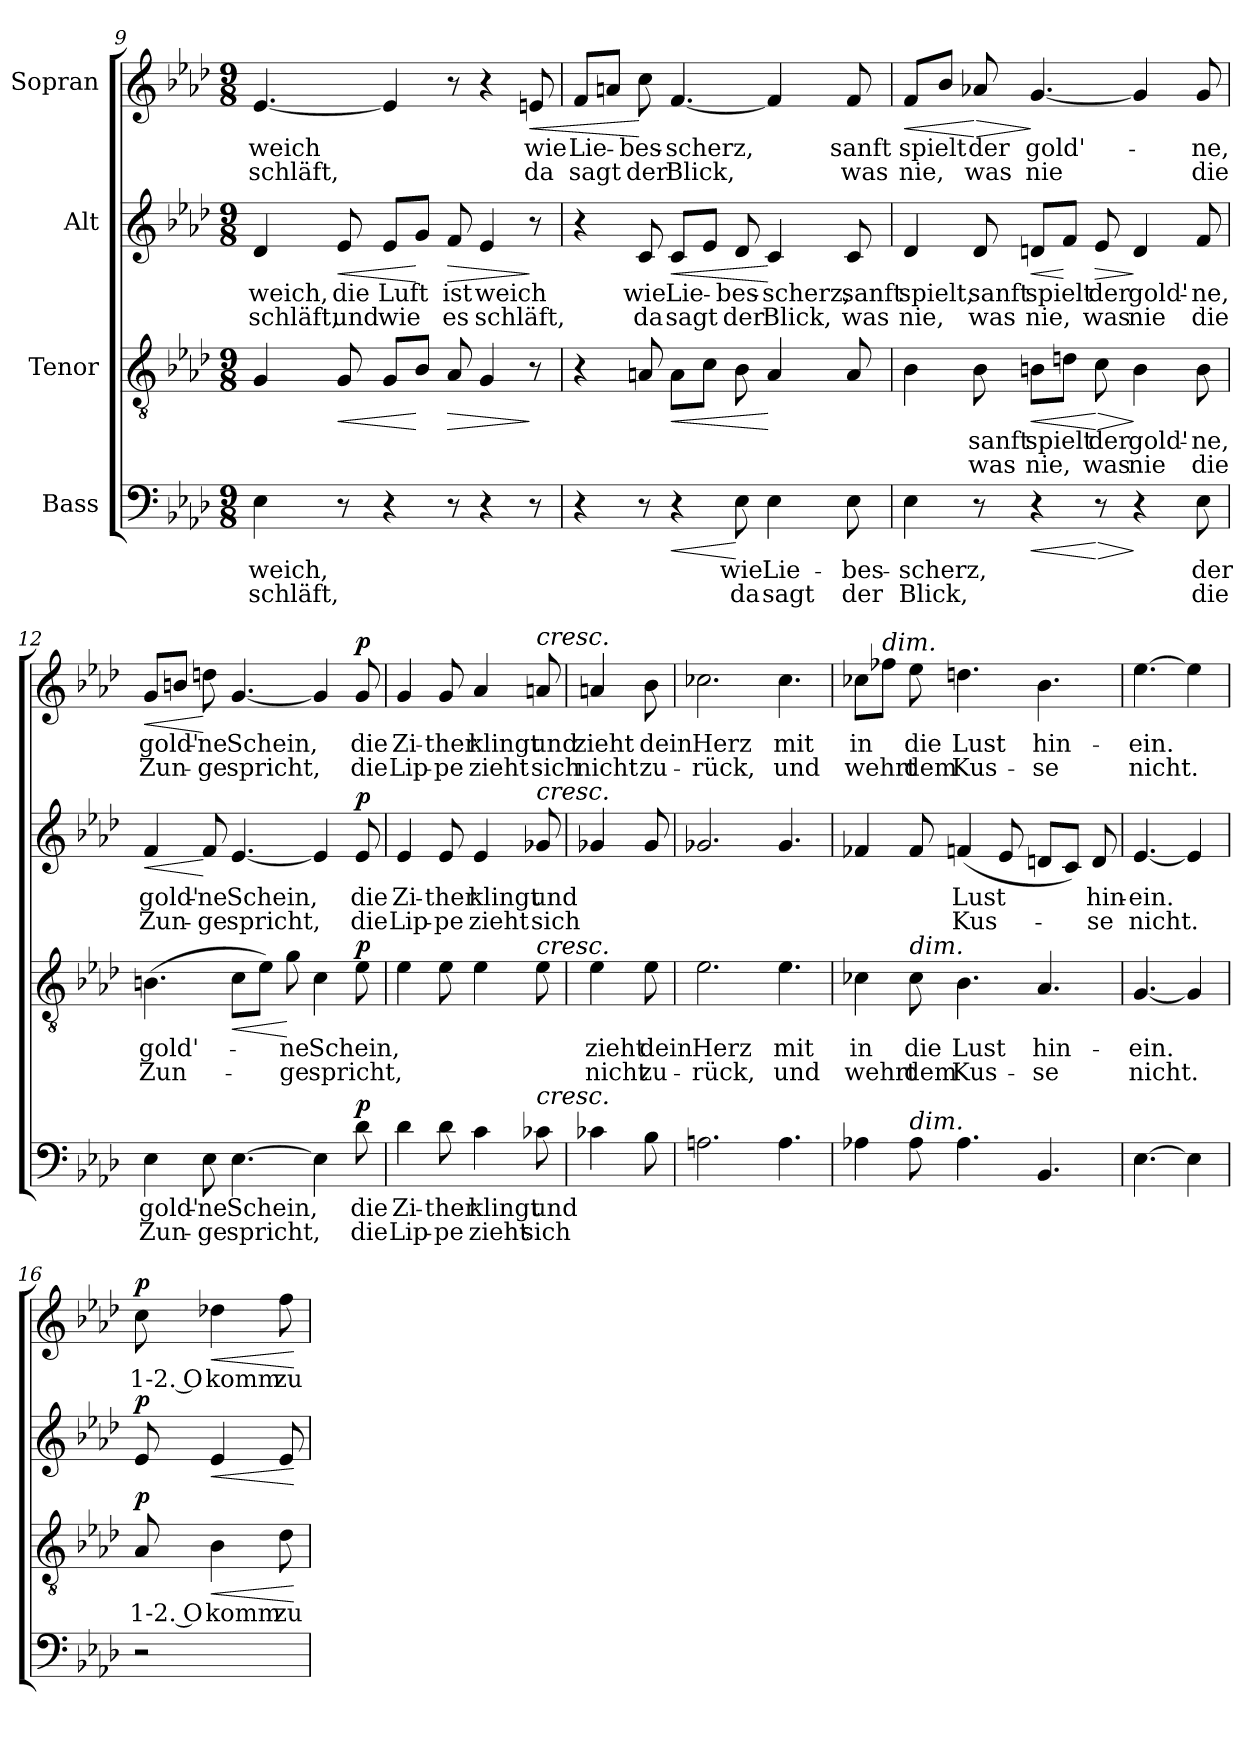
**kern	**text	**text	**dynam	**kern	**text	**text	**dynam	**kern	**text	**text	**dynam	**kern	**text	**text	**dynam
*part4	*part4	*part4	*part4	*part3	*part3	*part3	*part3	*part2	*part2	*part2	*part2	*part1	*part1	*part1	*part1
*staff4	*staff4	*staff4	*staff4	*staff3	*staff3	*staff3	*staff3	*staff2	*staff2	*staff2	*staff2	*staff1	*staff1	*staff1	*staff1
*I"Bass	*	*	*	*I"Tenor	*	*	*	*I"Alt	*	*	*	*I"Sopran	*	*	*
*clefF4	*	*	*	*clefGv2	*	*	*	*clefG2	*	*	*	*clefG2	*	*	*
*k[b-e-a-d-]	*	*	*	*k[b-e-a-d-]	*	*	*	*k[b-e-a-d-]	*	*	*	*k[b-e-a-d-]	*	*	*
*M9/8	*	*	*	*M9/8	*	*	*	*M9/8	*	*	*	*M9/8	*	*	*
=9	=9	=9	=9	=9	=9	=9	=9	=9	=9	=9	=9	=9	=9	=9	=9
!	!LO:LY:b	!LO:LY:b	!	!	!	!	!	!	!LO:LY:b	!LO:LY:b	!	!	!LO:LY:b	!LO:LY:b	!
4E-\	weich,	schläft,	.	4G/	.	.	.	4d-/	weich,	schläft,	.	[4.e-/	weich	schläft,	.
!	!	!	!	!	!	!	!LO:HP:b	!	!LO:LY:b	!LO:LY:b	!LO:HP:b	!	!	!	!
8r	.	.	.	8G/	.	.	<	8e-/	die	und	<	.	.	.	.
!	!	!	!	!	!	!	!	!	!LO:LY:b	!LO:LY:b	!	!	!	!	!
4r	.	.	.	8G/L	.	.	.	8e-/L	Luft	wie	.	4e-/]	.	.	.
.	.	.	.	8B-/J	.	.	[	8g/J	.	.	[	.	.	.	.
!	!	!	!	!	!	!	!LO:HP:b	!	!LO:LY:b	!LO:LY:b	!LO:HP:b	!	!	!	!
8r	.	.	.	8A-/	.	.	>	8f/	ist	es	>	8r	.	.	.
!	!	!	!	!	!	!	!	!	!LO:LY:b	!LO:LY:b	!	!	!	!	!
4r	.	.	.	4G/	.	.	.	4e-/	weich	schläft,	.	4r	.	.	.
!	!	!	!	!	!	!	!	!	!	!	!	!	!LO:LY:b	!LO:LY:b	!LO:HP:b
8r	.	.	.	8r	.	.	]	8r	.	.	]	8en/	wie	da	<
=10	=10	=10	=10	=10	=10	=10	=10	=10	=10	=10	=10	=10	=10	=10	=10
!	!	!	!	!	!	!	!	!	!	!	!	!	!LO:LY:b	!LO:LY:b	!
4r	.	.	.	4r	.	.	.	4r	.	.	.	8f/L	Lie-	sagt	.
.	.	.	.	.	.	.	.	.	.	.	.	8an/J	.	.	.
!	!	!	!	!	!	!	!	!	!LO:LY:b	!LO:LY:b	!	!	!LO:LY:b	!LO:LY:b	!
8r	.	.	.	8An/	.	.	.	8c/	wie	da	.	8cc\	-bes-	der	[
!	!	!	!LO:HP:b	!	!	!	!LO:HP:b	!	!LO:LY:b	!LO:LY:b	!LO:HP:b	!	!LO:LY:b	!LO:LY:b	!
4r	.	.	<	8A\L	.	.	<	8c/L	Lie-	sagt	<	[4.f/	-scherz,	Blick,	.
.	.	.	.	8c\J	.	.	.	8e-/J	.	.	.	.	.	.	.
!	!LO:LY:b	!LO:LY:b	!	!	!	!	!	!	!LO:LY:b	!LO:LY:b	!	!	!	!	!
8E-\	wie	da	[	8B-\	.	.	.	8d-/	-bes-	der	.	.	.	.	.
!	!LO:LY:b	!LO:LY:b	!	!	!	!	!	!	!LO:LY:b	!LO:LY:b	!	!	!	!	!
4E-\	Lie-	sagt	.	4A/	.	.	[	4c/	-scherz,	Blick,	[	4f/]	.	.	.
!	!LO:LY:b	!LO:LY:b	!	!	!	!	!	!	!LO:LY:b	!LO:LY:b	!	!	!LO:LY:b	!LO:LY:b	!
8E-\	-bes-	der	.	8A/	.	.	.	8c/	sanft	was	.	8f/	sanft	was	.
!!LO:LB:g=z
=11	=11	=11	=11	=11	=11	=11	=11	=11	=11	=11	=11	=11	=11	=11	=11
!	!LO:LY:b	!LO:LY:b	!	!	!	!	!	!	!LO:LY:b	!LO:LY:b	!	!	!LO:LY:b	!LO:LY:b	!LO:HP:b
4E-\	-scherz,	Blick,	.	4B-\	.	.	.	4d-/	spielt,	nie,	.	8f/L	spielt	nie,	<
.	.	.	.	.	.	.	.	.	.	.	.	8b-/J	.	.	.
!	!	!	!	!	!LO:LY:b	!LO:LY:b	!	!	!LO:LY:b	!LO:LY:b	!	!	!LO:LY:b	!LO:LY:b	!LO:HP:n=1:b
8r	.	.	.	8B-\	sanft	was	.	8d-/	sanft	was	.	8a-X/	der	was	[ >
!	!	!	!LO:HP:b	!	!LO:LY:b	!LO:LY:b	!LO:HP:b	!	!LO:LY:b	!LO:LY:b	!LO:HP:b	!	!LO:LY:b	!LO:LY:b	!
4r	.	.	<	8Bn\L	spielt	nie,	<	8dn/L	spielt	nie,	<	[4.g/	gold'-	nie	]
.	.	.	.	8dn\J	.	.	.	8f/J	.	.	[	.	.	.	.
!	!	!	!LO:HP:n=1:b	!	!LO:LY:b	!LO:LY:b	!LO:HP:n=1:b	!	!LO:LY:b	!LO:LY:b	!LO:HP:b	!	!	!	!
8r	.	.	[ >	8c\	der	was	[ >	8e-/	der	was	>	.	.	.	.
!	!	!	!	!	!LO:LY:b	!LO:LY:b	!	!	!LO:LY:b	!LO:LY:b	!	!	!	!	!
4r	.	.	]	4B\	gold'-	nie	]	4d/	gold'-	nie	]	4g/]	.	.	.
!	!LO:LY:b	!LO:LY:b	!	!	!LO:LY:b	!LO:LY:b	!	!	!LO:LY:b	!LO:LY:b	!	!	!LO:LY:b	!LO:LY:b	!
8E-\	der	die	.	8B\	-ne,	die	.	8f/	-ne,	die	.	8g/	-ne,	die	.
=12	=12	=12	=12	=12	=12	=12	=12	=12	=12	=12	=12	=12	=12	=12	=12
!	!LO:LY:b	!LO:LY:b	!	!	!LO:LY:b	!LO:LY:b	!	!	!LO:LY:b	!LO:LY:b	!LO:HP:b	!	!LO:LY:b	!LO:LY:b	!LO:HP:b
4E-\	gold'-	Zun-	.	(4.Bn\	gold'-	Zun-	.	4f/	gold'-	Zun-	<	8g/L	gold'-	Zun-	<
.	.	.	.	.	.	.	.	.	.	.	.	8bn/J	.	.	.
!	!LO:LY:b	!LO:LY:b	!	!	!	!	!	!	!LO:LY:b	!LO:LY:b	!	!	!LO:LY:b	!LO:LY:b	!
8E-\	-ne	-ge	.	.	.	.	.	8f/	-ne	-ge	[	8ddn\	-ne	-ge	[
!	!LO:LY:b	!LO:LY:b	!	!	!	!	!LO:HP:b	!	!LO:LY:b	!LO:LY:b	!	!	!LO:LY:b	!LO:LY:b	!
[4.E-\	Schein,	spricht,	.	8c\L	.	.	<	[4.e-/	Schein,	spricht,	.	[4.g/	Schein,	spricht,	.
.	.	.	.	8e-\J)	.	.	.	.	.	.	.	.	.	.	.
!	!	!	!	!	!LO:LY:b	!LO:LY:b	!	!	!	!	!	!	!	!	!
.	.	.	.	8g\	-ne	-ge	[	.	.	.	.	.	.	.	.
!	!	!	!	!	!LO:LY:b	!LO:LY:b	!	!	!	!	!	!	!	!	!
4E-\]	.	.	.	4c\	Schein,	spricht,	.	4e-/]	.	.	.	4g/]	.	.	.
!	!LO:LY:b	!LO:LY:b	!LO:DY:a	!	!	!	!LO:DY:a	!	!LO:LY:b	!LO:LY:b	!LO:DY:a	!	!LO:LY:b	!LO:LY:b	!LO:DY:a
8d-\	die	die	p	8e-\	.	.	p	8e-/	die	die	p	8g/	die	die	p
=13	=13	=13	=13	=13	=13	=13	=13	=13	=13	=13	=13	=13	=13	=13	=13
!	!LO:LY:b	!LO:LY:b	!	!	!	!	!	!	!LO:LY:b	!LO:LY:b	!	!	!LO:LY:b	!LO:LY:b	!
4d-\	Zi-	Lip-	.	4e-\	.	.	.	4e-/	Zi-	Lip-	.	4g/	Zi-	Lip-	.
!	!LO:LY:b	!LO:LY:b	!	!	!	!	!	!	!LO:LY:b	!LO:LY:b	!	!	!LO:LY:b	!LO:LY:b	!
8d-\	-ther	-pe	.	8e-\	.	.	.	8e-/	-ther	-pe	.	8g/	-ther	-pe	.
!	!LO:LY:b	!LO:LY:b	!	!	!	!	!	!	!LO:LY:b	!LO:LY:b	!	!	!LO:LY:b	!LO:LY:b	!
4c\	klingt	zieht	.	4e-\	.	.	.	4e-/	klingt	zieht	.	4a-/	klingt	zieht	.
!	!	!	!	!	!	!	!	!	!	!	!	!LO:TX:a:i:t=cresc.	!	!	!
!	!	!	!	!	!	!	!	!LO:TX:a:i:t=cresc.	!	!	!	!	!	!	!
!	!	!	!	!LO:TX:a:i:t=cresc.	!	!	!	!	!	!	!	!	!	!	!
!LO:TX:a:i:t=cresc.	!	!	!	!	!	!	!	!	!	!	!	!	!	!	!
!	!LO:LY:b	!LO:LY:b	!	!	!	!	!	!	!LO:LY:b	!LO:LY:b	!	!	!LO:LY:b	!LO:LY:b	!
8c-X\	und	sich	.	8e-\	.	.	.	8g-X/	und	sich	.	8an/	und	sich	.
!!LO:LB:g=z
=13X2	=13X2	=13X2	=13X2	=13X2	=13X2	=13X2	=13X2	=13X2	=13X2	=13X2	=13X2	=13X2	=13X2	=13X2	=13X2
!	!	!	!	!	!LO:LY:b	!LO:LY:b	!	!	!	!	!	!	!LO:LY:b	!LO:LY:b	!
4c-X\	.	.	.	4e-\	zieht	nicht	.	4g-X/	.	.	.	4an/	zieht	nicht	.
!	!	!	!	!	!LO:LY:b	!LO:LY:b	!	!	!	!	!	!	!LO:LY:b	!LO:LY:b	!
8B-\	.	.	.	8e-\	dein	zu-	.	8g-/	.	.	.	8b-\	dein	zu-	.
=14	=14	=14	=14	=14	=14	=14	=14	=14	=14	=14	=14	=14	=14	=14	=14
!	!	!	!	!	!LO:LY:b	!LO:LY:b	!	!	!	!	!	!	!LO:LY:b	!LO:LY:b	!
2.An\	.	.	.	2.e-\	Herz	-rück,	.	2.g-X/	.	.	.	2.cc-X\	Herz	-rück,	.
!	!	!	!	!	!LO:LY:b	!LO:LY:b	!	!	!	!	!	!	!LO:LY:b	!LO:LY:b	!
4.A\	.	.	.	4.e-\	mit	und	.	4.g-/	.	.	.	4.cc-\	mit	und	.
=15	=15	=15	=15	=15	=15	=15	=15	=15	=15	=15	=15	=15	=15	=15	=15
!	!	!	!	!	!LO:LY:b	!LO:LY:b	!	!	!	!	!	!	!LO:LY:b	!LO:LY:b	!
4A-X\	.	.	.	4c-X\	in	wehrt	.	4f-X/	.	.	.	8cc-X\L	in	wehrt	.
!	!	!	!	!	!	!	!	!	!	!	!	!LO:TX:a:i:t=dim.	!	!	!
.	.	.	.	.	.	.	.	.	.	.	.	8ff-X\J	.	.	.
!	!	!	!	!LO:TX:a:i:t=dim.	!	!	!	!	!	!	!	!	!	!	!
!LO:TX:a:i:t=dim.	!	!	!	!	!	!	!	!	!	!	!	!	!	!	!
!	!	!	!	!	!LO:LY:b	!LO:LY:b	!	!	!	!	!	!	!LO:LY:b	!LO:LY:b	!
8A-\	.	.	.	8c-\	die	dem	.	8f-/	.	.	.	8ee-\	die	dem	.
!	!	!	!	!	!LO:LY:b	!LO:LY:b	!	!	!LO:LY:b	!LO:LY:b	!	!	!LO:LY:b	!LO:LY:b	!
4.A-\	.	.	.	4.B-\	Lust	Kus-	.	(4fn/	Lust	Kus-	.	4.ddn\	Lust	Kus-	.
.	.	.	.	.	.	.	.	8e-/	.	.	.	.	.	.	.
!	!	!	!	!	!LO:LY:b	!LO:LY:b	!	!	!	!	!	!	!LO:LY:b	!LO:LY:b	!
4.BB-/	.	.	.	4.A-/	hin-	-se	.	8dn/L	.	.	.	4.b-\	hin-	-se	.
.	.	.	.	.	.	.	.	8c/J)	.	.	.	.	.	.	.
!	!	!	!	!	!	!	!	!	!LO:LY:b	!LO:LY:b	!	!	!	!	!
.	.	.	.	.	.	.	.	8d/	hin-	-se	.	.	.	.	.
=16	=16	=16	=16	=16	=16	=16	=16	=16	=16	=16	=16	=16	=16	=16	=16
!	!	!	!	!	!LO:LY:b	!LO:LY:b	!	!	!LO:LY:b	!LO:LY:b	!	!	!LO:LY:b	!LO:LY:b	!
[4.E-\	.	.	.	[4.G/	-ein.	nicht.	.	[4.e-/	-ein.	nicht.	.	[4.ee-\	-ein.	nicht.	.
4E-\]	.	.	.	4G/]	.	.	.	4e-/]	.	.	.	4ee-\]	.	.	.
!!LO:PB:g=z
=16X3	=16X3	=16X3	=16X3	=16X3	=16X3	=16X3	=16X3	=16X3	=16X3	=16X3	=16X3	=16X3	=16X3	=16X3	=16X3
!	!	!	!	!	!LO:LY:b	!	!LO:DY:a	!	!	!	!LO:DY:a	!	!LO:LY:b	!	!LO:DY:a
2r	.	.	.	8A-/	1-2. O	.	p	8e-/	.	.	p	8cc\	1-2. O	.	p
!	!	!	!	!	!LO:LY:b	!	!LO:HP:b	!	!	!	!LO:HP:b	!	!LO:LY:b	!	!LO:HP:b
.	.	.	.	4B-\	komm	.	<	4e-/	.	.	<	4dd-X\	komm	.	<
!	!	!	!	!	!LO:LY:b	!	!	!	!	!	!	!	!LO:LY:b	!	!
.	.	.	.	8d-\	zu	.	.	8e-/	.	.	.	8ff\	zu	.	.
.	.	.	.	.	.	.	[	.	.	.	[	.	.	.	[
=	=	=	=	=	=	=	=	=	=	=	=	=	=	=	=
*-	*-	*-	*-	*-	*-	*-	*-	*-	*-	*-	*-	*-	*-	*-	*-
